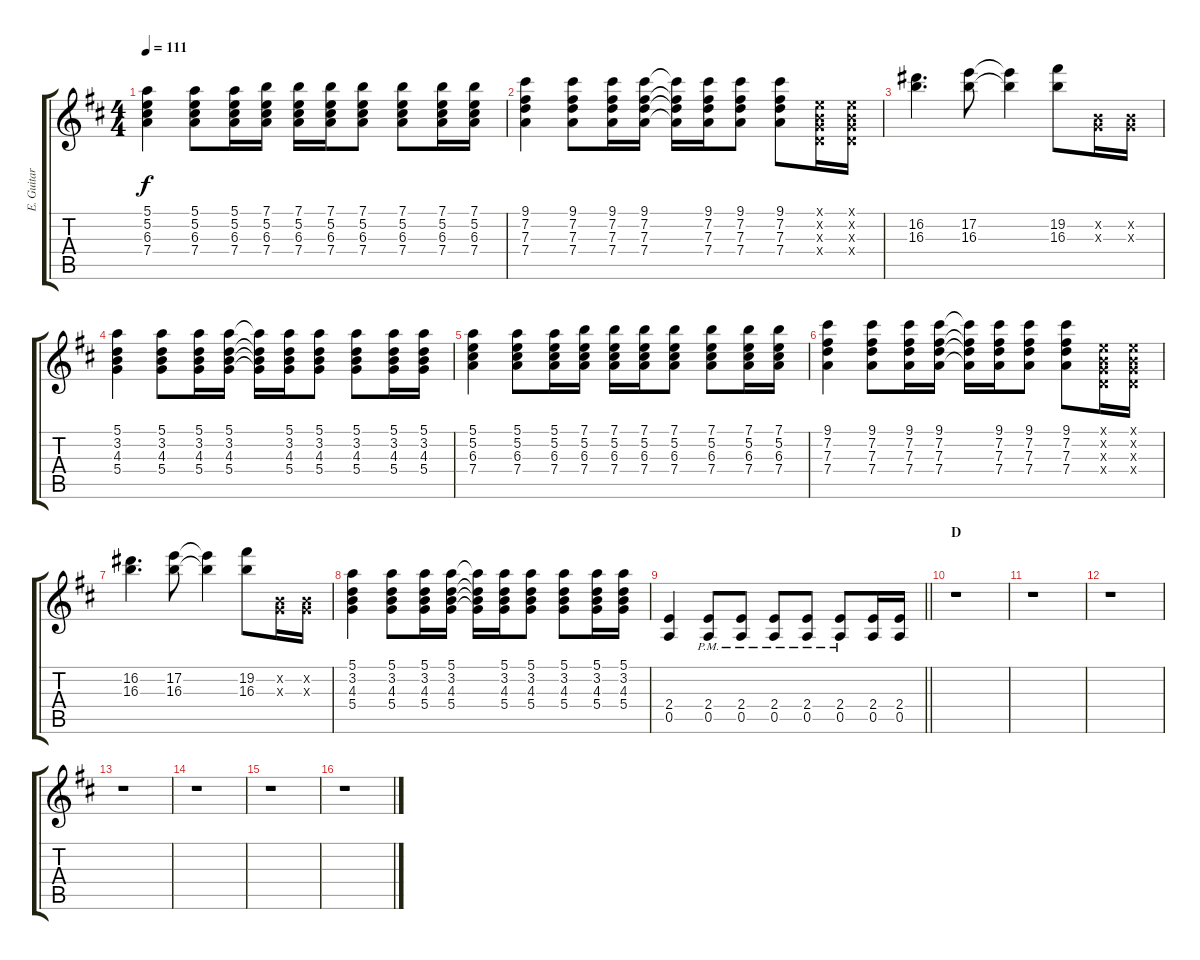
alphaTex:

\track ("E. Guitar I" "E. Guitar ") {instrument overdrivenguitar}
\staff {score tabs}
\tuning (E4 B3 G3 D3 A2 D2) {hide}
\ts (4 4)
\tempo 111
\clef g2
\ks d
(5.1 5.2 6.3 7.4).4{dy f} (5.1 5.2 6.3 7.4).8 (5.1 5.2 6.3 7.4).16 (7.1 5.2 6.3 7.4).16 (7.1 5.2 6.3 7.4).16 (7.1 5.2 6.3 7.4).16 (7.1 5.2 6.3 7.4).8 (7.1 5.2 6.3 7.4).8 (7.1 5.2 6.3 7.4).16 (7.1 5.2 6.3 7.4).16 |
(9.1 7.2 7.3 7.4).4 (9.1 7.2 7.3 7.4).8 (9.1 7.2 7.3 7.4).16 (9.1 7.2 7.3 7.4).16 (9.1{t} 7.2{t} 7.3{t} 7.4{t}).16 (9.1 7.2 7.3 7.4).16 (9.1 7.2 7.3 7.4).8 (9.1 7.2 7.3 7.4).8 (0.1{x} 0.2{x} 0.3{x} 0.4{x}).16 (0.1{x} 0.2{x} 0.3{x} 0.4{x}).16 |
(16.2 16.3).4{d} (17.2 16.3).8 (17.2{t} 16.3{t}).4 (19.2 16.3).8 (0.2{x} 0.3{x}).16 (0.2{x} 0.3{x}).16 |
(5.1 3.2 4.3 5.4).4 (5.1 3.2 4.3 5.4).8 (5.1 3.2 4.3 5.4).16 (5.1 3.2 4.3 5.4).16 (5.1{t} 3.2{t} 4.3{t} 5.4{t}).16 (5.1 3.2 4.3 5.4).16 (5.1 3.2 4.3 5.4).8 (5.1 3.2 4.3 5.4).8 (5.1 3.2 4.3 5.4).16 (5.1 3.2 4.3 5.4).16 |
(5.1 5.2 6.3 7.4).4 (5.1 5.2 6.3 7.4).8 (5.1 5.2 6.3 7.4).16 (7.1 5.2 6.3 7.4).16 (7.1 5.2 6.3 7.4).16 (7.1 5.2 6.3 7.4).16 (7.1 5.2 6.3 7.4).8 (7.1 5.2 6.3 7.4).8 (7.1 5.2 6.3 7.4).16 (7.1 5.2 6.3 7.4).16 |
(9.1 7.2 7.3 7.4).4 (9.1 7.2 7.3 7.4).8 (9.1 7.2 7.3 7.4).16 (9.1 7.2 7.3 7.4).16 (9.1{t} 7.2{t} 7.3{t} 7.4{t}).16 (9.1 7.2 7.3 7.4).16 (9.1 7.2 7.3 7.4).8 (9.1 7.2 7.3 7.4).8 (0.1{x} 0.2{x} 0.3{x} 0.4{x}).16 (0.1{x} 0.2{x} 0.3{x} 0.4{x}).16 |
(16.2 16.3).4{d} (17.2 16.3).8 (17.2{t} 16.3{t}).4 (19.2 16.3).8 (0.2{x} 0.3{x}).16 (0.2{x} 0.3{x}).16 |
(5.1 3.2 4.3 5.4).4 (5.1 3.2 4.3 5.4).8 (5.1 3.2 4.3 5.4).16 (5.1 3.2 4.3 5.4).16 (5.1{t} 3.2{t} 4.3{t} 5.4{t}).16 (5.1 3.2 4.3 5.4).16 (5.1 3.2 4.3 5.4).8 (5.1 3.2 4.3 5.4).8 (5.1 3.2 4.3 5.4).16 (5.1 3.2 4.3 5.4).16 |
\barLineRight lightlight
(2.4 0.5).4 (2.4{pm} 0.5{pm}).8 (2.4{pm} 0.5{pm}).8 (2.4{pm} 0.5{pm}).8 (2.4{pm} 0.5{pm}).8 (2.4{pm} 0.5{pm}).8 (2.4 0.5).16 (2.4 0.5).16 |
\section ("" "D")
r.1 |
r.1 |
r.1 |
r.1 |
r.1 |
r.1 |
r.1
